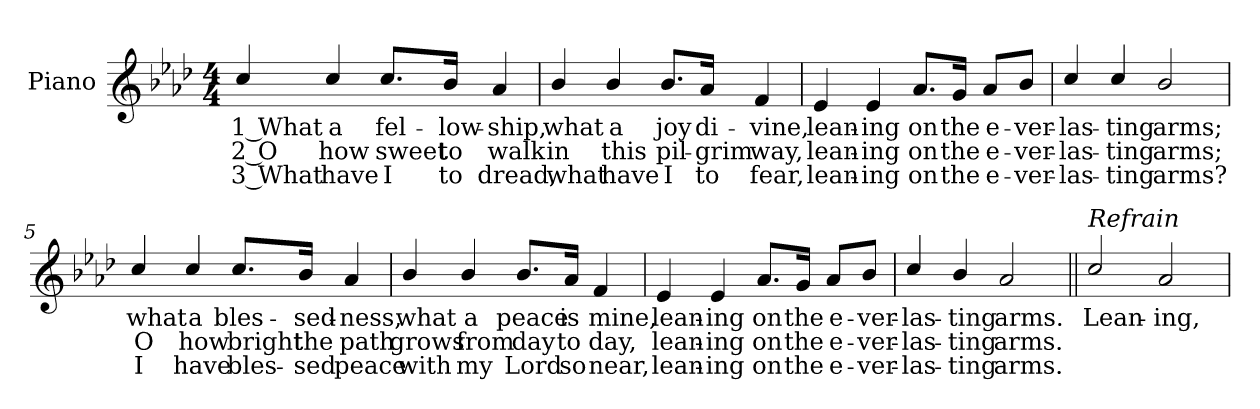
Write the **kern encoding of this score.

**kern	**text	**text	**text
*part1	*part1	*part1	*part1
*staff1	*staff1	*staff1	*staff1
*I"Piano	*	*	*
*I'Pno.	*	*	*
!!LO:PB:g=z
*clefG2	*	*	*
*k[b-e-a-d-]	*	*	*
*A-:	*	*	*
*M4/4	*	*	*
=1	=1	=1	=1
!	!LO:LY:b:color=#000000	!LO:LY:b:color=#000000	!LO:LY:b:color=#000000
4cci/	1 What	2 O	3 What
!	!LO:LY:b:color=#000000	!LO:LY:b:color=#000000	!LO:LY:b:color=#000000
4cci/	a	how	have
!	!LO:LY:b:color=#000000	!LO:LY:b:color=#000000	!LO:LY:b:color=#000000
8.cci/L	fel-	sweet	I
!	!LO:LY:b:color=#000000	!LO:LY:b:color=#000000	!LO:LY:b:color=#000000
16b-i/Jk	-low-	to	to
!	!LO:LY:b:color=#000000	!LO:LY:b:color=#000000	!LO:LY:b:color=#000000
4a-i/	-ship,	walk	dread,
=2	=2	=2	=2
!	!LO:LY:b:color=#000000	!LO:LY:b:color=#000000	!LO:LY:b:color=#000000
4b-i/	what	in	what
!	!LO:LY:b:color=#000000	!LO:LY:b:color=#000000	!LO:LY:b:color=#000000
4b-i/	a	this	have
!	!LO:LY:b:color=#000000	!LO:LY:b:color=#000000	!LO:LY:b:color=#000000
8.b-i/L	joy	pil-	I
!	!LO:LY:b:color=#000000	!LO:LY:b:color=#000000	!LO:LY:b:color=#000000
16a-i/Jk	di-	-grim	to
!	!LO:LY:b:color=#000000	!LO:LY:b:color=#000000	!LO:LY:b:color=#000000
4fi/	-vine,	way,	fear,
!!LO:LB:g=z
=3	=3	=3	=3
!	!LO:LY:b:color=#000000	!LO:LY:b:color=#000000	!LO:LY:b:color=#000000
4e-i/	lean-	lean-	lean-
!	!LO:LY:b:color=#000000	!LO:LY:b:color=#000000	!LO:LY:b:color=#000000
4e-i/	-ing	-ing	-ing
!	!LO:LY:b:color=#000000	!LO:LY:b:color=#000000	!LO:LY:b:color=#000000
8.a-i/L	on	on	on
!	!LO:LY:b:color=#000000	!LO:LY:b:color=#000000	!LO:LY:b:color=#000000
16gi/Jk	the	the	the
!	!LO:LY:b:color=#000000	!LO:LY:b:color=#000000	!LO:LY:b:color=#000000
8a-i/L	e-	e-	e-
!	!LO:LY:b:color=#000000	!LO:LY:b:color=#000000	!LO:LY:b:color=#000000
8b-i/J	-ver-	-ver-	-ver-
=4	=4	=4	=4
!	!LO:LY:b:color=#000000	!LO:LY:b:color=#000000	!LO:LY:b:color=#000000
4cci/	-las-	-las-	-las-
!	!LO:LY:b:color=#000000	!LO:LY:b:color=#000000	!LO:LY:b:color=#000000
4cci/	-ting	-ting	-ting
!	!LO:LY:b:color=#000000	!LO:LY:b:color=#000000	!LO:LY:b:color=#000000
2b-i/	arms;	arms;	arms?
=5	=5	=5	=5
!	!LO:LY:b:color=#000000	!LO:LY:b:color=#000000	!LO:LY:b:color=#000000
4cci/	what	O	I
!	!LO:LY:b:color=#000000	!LO:LY:b:color=#000000	!LO:LY:b:color=#000000
4cci/	a	how	have
!	!LO:LY:b:color=#000000	!LO:LY:b:color=#000000	!LO:LY:b:color=#000000
8.cci/L	bles-	bright	bles-
!	!LO:LY:b:color=#000000	!LO:LY:b:color=#000000	!LO:LY:b:color=#000000
16b-i/Jk	-sed-	the	-sed
!	!LO:LY:b:color=#000000	!LO:LY:b:color=#000000	!LO:LY:b:color=#000000
4a-i/	-ness,	path	peace
!!LO:LB:g=z
=6	=6	=6	=6
!	!LO:LY:b:color=#000000	!LO:LY:b:color=#000000	!LO:LY:b:color=#000000
4b-i/	what	grows	with
!	!LO:LY:b:color=#000000	!LO:LY:b:color=#000000	!LO:LY:b:color=#000000
4b-i/	a	from	my
!	!LO:LY:b:color=#000000	!LO:LY:b:color=#000000	!LO:LY:b:color=#000000
8.b-i/L	peace	day	Lord
!	!LO:LY:b:color=#000000	!LO:LY:b:color=#000000	!LO:LY:b:color=#000000
16a-i/Jk	is	to	so
!	!LO:LY:b:color=#000000	!LO:LY:b:color=#000000	!LO:LY:b:color=#000000
4fi/	mine,	day,	near,
=7	=7	=7	=7
!	!LO:LY:b:color=#000000	!LO:LY:b:color=#000000	!LO:LY:b:color=#000000
4e-i/	lean-	lean-	lean-
!	!LO:LY:b:color=#000000	!LO:LY:b:color=#000000	!LO:LY:b:color=#000000
4e-i/	-ing	-ing	-ing
!	!LO:LY:b:color=#000000	!LO:LY:b:color=#000000	!LO:LY:b:color=#000000
8.a-i/L	on	on	on
!	!LO:LY:b:color=#000000	!LO:LY:b:color=#000000	!LO:LY:b:color=#000000
16gi/Jk	the	the	the
!	!LO:LY:b:color=#000000	!LO:LY:b:color=#000000	!LO:LY:b:color=#000000
8a-i/L	e-	e-	e-
!	!LO:LY:b:color=#000000	!LO:LY:b:color=#000000	!LO:LY:b:color=#000000
8b-i/J	-ver-	-ver-	-ver-
=8	=8	=8	=8
!	!LO:LY:b:color=#000000	!LO:LY:b:color=#000000	!LO:LY:b:color=#000000
4cci/	-las-	-las-	-las-
!	!LO:LY:b:color=#000000	!LO:LY:b:color=#000000	!LO:LY:b:color=#000000
4b-i/	-ting	-ting	-ting
!	!LO:LY:b:color=#000000	!LO:LY:b:color=#000000	!LO:LY:b:color=#000000
2a-i/	arms.	arms.	arms.
!!LO:LB:g=z
=9||	=9||	=9||	=9||
!LO:TX:a:i:t=Refrain	!	!	!
!	!LO:LY:b:color=#000000	!	!
2cci/	Lean-	.	.
!	!LO:LY:b:color=#000000	!	!
2a-i/	-ing,	.	.
=	=	=	=
*-	*-	*-	*-
